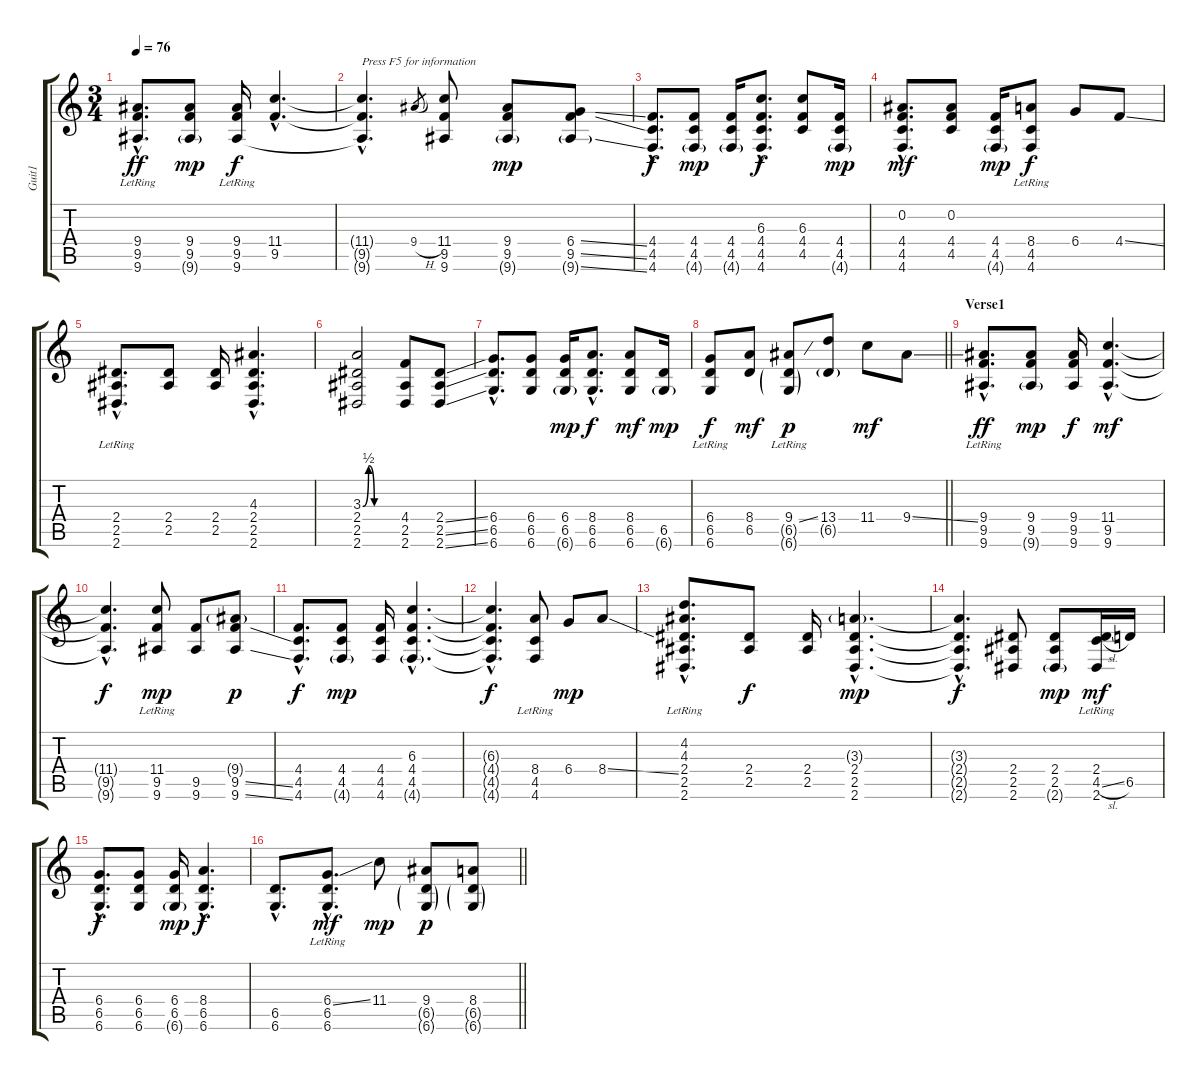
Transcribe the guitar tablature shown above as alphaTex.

\track ("Guit1" "Guit1") {instrument electricguitarjazz}
\staff {score tabs}
\tuning (Eb4 Bb3 Gb3 Db3 Ab2 Db2) {hide}
\ts (3 4)
\tempo 76
\clef g2
\ks c
(9.4{hac} 9.5{hac lr} 9.6{hac lr}).8{d dy ff instrument electricguitarjazz} (9.4 9.5 9.6{g}).8{dy mp} (9.4 9.5 9.6{lr}).16{dy f} (11.4{hac} 9.5{hac}).4{d} |
(11.4{hac t} 9.5{hac t} 9.6{hac t}).4{d txt "Press F5 for information"} 9.4{h}.8{gr} (11.4 9.5 9.6).8 (9.4 9.5 9.6{g}).8{dy mp} (6.4{ss} 9.5{ss} 9.6{ss g}).8 |
(4.4{hac} 4.5{hac} 4.6{hac}).8{d dy f} (4.4 4.5 4.6{g}).8{dy mp} (4.4 4.5 4.6{g}).16 (6.3{hac} 4.4{hac} 4.5{hac} 4.6{hac}).8{d dy f} (6.3 4.4 4.5).8 (4.4 4.5 4.6{g}).16{dy mp} |
(0.2{hac} 4.4{hac} 4.5{hac} 4.6{hac}).8{d dy mf} (0.2 4.4 4.5).8 (4.4 4.5 4.6{g}).16{dy mp} (8.4 4.5{lr} 4.6{lr}).8{dy f} 6.4.8 4.4{ss}.8 |
(2.4{hac lr} 2.5{hac lr} 2.6{hac lr}).8{d} (2.4 2.5).8 (2.4 2.5).16 (4.3{hac} 2.4{hac} 2.5{hac} 2.6{hac}).4{d} |
(3.3{be (custom 0 0 10 2 20 0 30 0 60 0)} 2.4 2.5 2.6).2 (4.4 2.5 2.6).8 (2.4{ss} 2.5{ss} 2.6{ss}).8 |
(6.4{hac} 6.5{hac} 6.6{hac}).8{d} (6.4 6.5 6.6).8 (6.4 6.5 6.6{g}).16{dy mp} (8.4{hac} 6.5{hac} 6.6{hac}).8{d dy f} (8.4 6.5 6.6).8{dy mf} (6.5 6.6{g}).16{dy mp} |
\barLineRight lightlight
(6.4 6.5{lr} 6.6{lr}).8{dy f} (8.4 6.5).8{dy mf} (9.4{ss} 6.5{g} 6.6{g lr}).8{dy p} (13.4 6.5{g}).8 11.4.8{dy mf} 9.4{ss}.8 |
\section ("" "Verse1")
(9.4{hac} 9.5{hac lr} 9.6{hac lr}).8{d dy ff} (9.4 9.5 9.6{g}).8{dy mp} (9.4 9.5 9.6).16{dy f} (11.4{hac} 9.5{hac} 9.6{hac}).4{d dy mf} |
(11.4{hac t} 9.5{hac t} 9.6{hac t}).4{d dy f} (11.4{lr} 9.5{lr} 9.6{lr}).8{dy mp} (9.5 9.6).8 (9.4{g} 9.5{ss} 9.6{ss}).8{dy p} |
(4.4{hac} 4.5{hac} 4.6{hac}).8{d dy f} (4.4 4.5 4.6{g}).8{dy mp} (4.4 4.5 4.6).16 (6.3{hac} 4.4{hac} 4.5{hac} 4.6{g hac}).4{d} |
(6.3{hac t} 4.4{hac t} 4.5{hac t} 4.6{hac t}).4{d dy f} (8.4 4.5{lr} 4.6{lr}).8 6.4.8{dy mp} 8.4{ss}.8 |
(4.2{hac lr} 4.3{hac lr} 2.4{hac lr} 2.5{hac lr} 2.6{hac lr}).8{d} (2.4 2.5).8{dy f} (2.4 2.5).16 (3.3{g hac} 2.4{hac} 2.5{hac} 2.6{hac}).4{d dy mp} |
(3.3{hac t} 2.4{hac t} 2.5{hac t} 2.6{hac t}).4{d dy f} (2.4 2.5 2.6).8 (2.4 2.5 2.6{g}).8{dy mp} (2.4{lr} 4.5{sl lr} 2.6{lr}).16{dy mf} 6.5.16 |
(6.4{hac} 6.5{hac} 6.6{hac}).8{d dy f} (6.4 6.5 6.6).8 (6.4 6.5 6.6{g}).16{dy mp} (8.4{hac} 6.5{hac} 6.6{hac}).4{d dy f} |
\barLineRight lightlight
(6.5{hac} 6.6{hac}).8{d} (6.4{ss hac} 6.5{hac lr} 6.6{hac lr}).8{d dy mf} 11.4.8{dy mp} (9.4 6.5{g} 6.6{g}).8{dy p} (8.4{ss} 6.5{ss g} 6.6{g}).8
